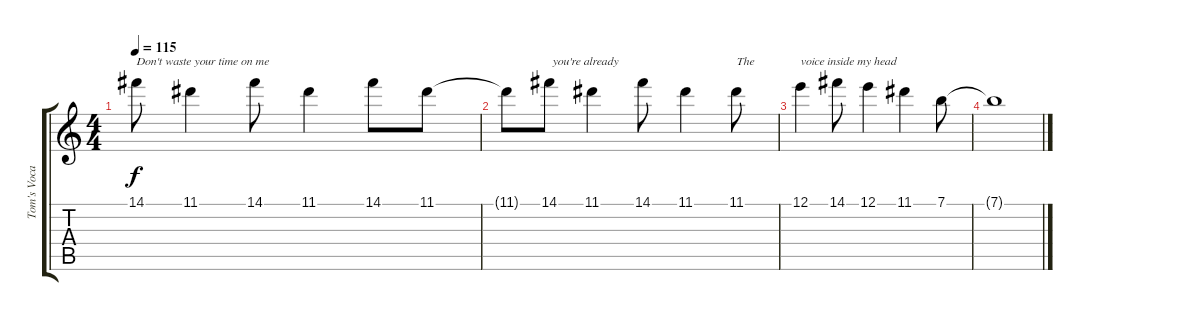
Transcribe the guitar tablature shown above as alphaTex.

\track ("Tom's Vocals" "Tom's Voca") {instrument contrabass}
\staff {score tabs}
\tuning (E4 B3 G3 D3 A2 E2) {hide}
\ts (4 4)
\tempo 115
\clef g2
\ks c
14.1.8{txt "Don't waste your time on me" dy f} 11.1.4 14.1.8 11.1.4 14.1.8 11.1.8 |
11.1{t}.8 14.1.8{txt " you're already "} 11.1.4 14.1.8 11.1.4 11.1.8{txt "The "} |
12.1.4{txt "voice inside my head "} 14.1.8 12.1.4 11.1.4 7.1.8 |
7.1{t}.1
